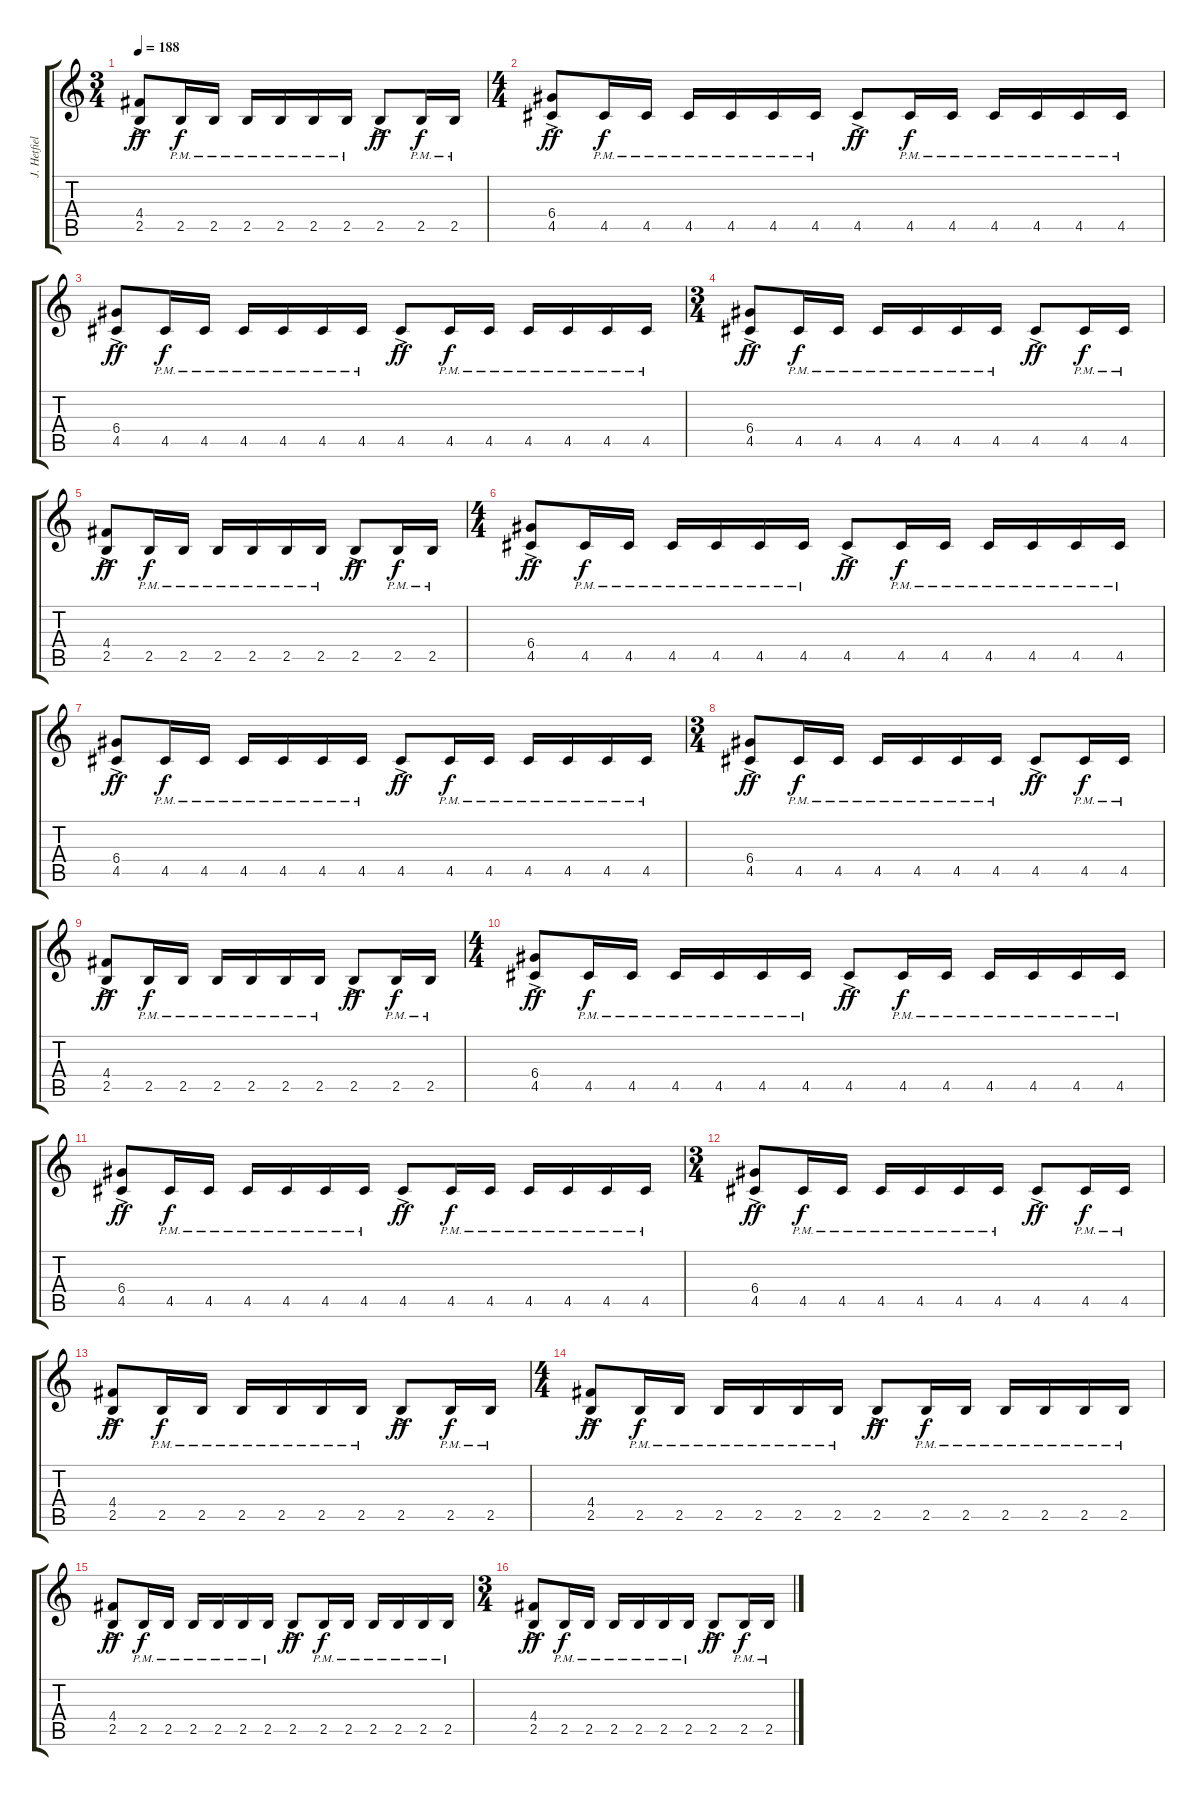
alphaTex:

\track ("J. Hetfield - Rhythm guitar" "J. Hetfiel") {instrument distortionguitar}
\staff {score tabs}
\tuning (E4 B3 G3 D3 A2 E2) {hide}
\ts (3 4)
\tempo 188
\clef g2
\ks c
(4.4{ac} 2.5{ac}).8{dy ff} 2.5{pm}.16{dy f} 2.5{pm}.16 2.5{pm}.16 2.5{pm}.16 2.5{pm}.16 2.5{pm}.16 2.5{ac}.8{dy ff} 2.5{pm}.16{dy f} 2.5{pm}.16 |
\ts (4 4)
(6.4{ac} 4.5{ac}).8{dy ff} 4.5{pm}.16{dy f} 4.5{pm}.16 4.5{pm}.16 4.5{pm}.16 4.5{pm}.16 4.5{pm}.16 4.5{ac}.8{dy ff} 4.5{pm}.16{dy f} 4.5{pm}.16 4.5{pm}.16 4.5{pm}.16 4.5{pm}.16 4.5{pm}.16 |
(6.4{ac} 4.5{ac}).8{dy ff} 4.5{pm}.16{dy f} 4.5{pm}.16 4.5{pm}.16 4.5{pm}.16 4.5{pm}.16 4.5{pm}.16 4.5{ac}.8{dy ff} 4.5{pm}.16{dy f} 4.5{pm}.16 4.5{pm}.16 4.5{pm}.16 4.5{pm}.16 4.5{pm}.16 |
\ts (3 4)
(6.4{ac} 4.5{ac}).8{dy ff} 4.5{pm}.16{dy f} 4.5{pm}.16 4.5{pm}.16 4.5{pm}.16 4.5{pm}.16 4.5{pm}.16 4.5{ac}.8{dy ff} 4.5{pm}.16{dy f} 4.5{pm}.16 |
(4.4{ac} 2.5{ac}).8{dy ff} 2.5{pm}.16{dy f} 2.5{pm}.16 2.5{pm}.16 2.5{pm}.16 2.5{pm}.16 2.5{pm}.16 2.5{ac}.8{dy ff} 2.5{pm}.16{dy f} 2.5{pm}.16 |
\ts (4 4)
(6.4{ac} 4.5{ac}).8{dy ff} 4.5{pm}.16{dy f} 4.5{pm}.16 4.5{pm}.16 4.5{pm}.16 4.5{pm}.16 4.5{pm}.16 4.5{ac}.8{dy ff} 4.5{pm}.16{dy f} 4.5{pm}.16 4.5{pm}.16 4.5{pm}.16 4.5{pm}.16 4.5{pm}.16 |
(6.4{ac} 4.5{ac}).8{dy ff} 4.5{pm}.16{dy f} 4.5{pm}.16 4.5{pm}.16 4.5{pm}.16 4.5{pm}.16 4.5{pm}.16 4.5{ac}.8{dy ff} 4.5{pm}.16{dy f} 4.5{pm}.16 4.5{pm}.16 4.5{pm}.16 4.5{pm}.16 4.5{pm}.16 |
\ts (3 4)
(6.4{ac} 4.5{ac}).8{dy ff} 4.5{pm}.16{dy f} 4.5{pm}.16 4.5{pm}.16 4.5{pm}.16 4.5{pm}.16 4.5{pm}.16 4.5{ac}.8{dy ff} 4.5{pm}.16{dy f} 4.5{pm}.16 |
(4.4{ac} 2.5{ac}).8{dy ff} 2.5{pm}.16{dy f} 2.5{pm}.16 2.5{pm}.16 2.5{pm}.16 2.5{pm}.16 2.5{pm}.16 2.5{ac}.8{dy ff} 2.5{pm}.16{dy f} 2.5{pm}.16 |
\ts (4 4)
(6.4{ac} 4.5{ac}).8{dy ff} 4.5{pm}.16{dy f} 4.5{pm}.16 4.5{pm}.16 4.5{pm}.16 4.5{pm}.16 4.5{pm}.16 4.5{ac}.8{dy ff} 4.5{pm}.16{dy f} 4.5{pm}.16 4.5{pm}.16 4.5{pm}.16 4.5{pm}.16 4.5{pm}.16 |
(6.4{ac} 4.5{ac}).8{dy ff} 4.5{pm}.16{dy f} 4.5{pm}.16 4.5{pm}.16 4.5{pm}.16 4.5{pm}.16 4.5{pm}.16 4.5{ac}.8{dy ff} 4.5{pm}.16{dy f} 4.5{pm}.16 4.5{pm}.16 4.5{pm}.16 4.5{pm}.16 4.5{pm}.16 |
\ts (3 4)
(6.4{ac} 4.5{ac}).8{dy ff} 4.5{pm}.16{dy f} 4.5{pm}.16 4.5{pm}.16 4.5{pm}.16 4.5{pm}.16 4.5{pm}.16 4.5{ac}.8{dy ff} 4.5{pm}.16{dy f} 4.5{pm}.16 |
(4.4{ac} 2.5{ac}).8{dy ff} 2.5{pm}.16{dy f} 2.5{pm}.16 2.5{pm}.16 2.5{pm}.16 2.5{pm}.16 2.5{pm}.16 2.5{ac}.8{dy ff} 2.5{pm}.16{dy f} 2.5{pm}.16 |
\ts (4 4)
(4.4{ac} 2.5{ac}).8{dy ff} 2.5{pm}.16{dy f} 2.5{pm}.16 2.5{pm}.16 2.5{pm}.16 2.5{pm}.16 2.5{pm}.16 2.5{ac}.8{dy ff} 2.5{pm}.16{dy f} 2.5{pm}.16 2.5{pm}.16 2.5{pm}.16 2.5{pm}.16 2.5{pm}.16 |
(4.4{ac} 2.5{ac}).8{dy ff} 2.5{pm}.16{dy f} 2.5{pm}.16 2.5{pm}.16 2.5{pm}.16 2.5{pm}.16 2.5{pm}.16 2.5{ac}.8{dy ff} 2.5{pm}.16{dy f} 2.5{pm}.16 2.5{pm}.16 2.5{pm}.16 2.5{pm}.16 2.5{pm}.16 |
\ts (3 4)
(4.4{ac} 2.5{ac}).8{dy ff} 2.5{pm}.16{dy f} 2.5{pm}.16 2.5{pm}.16 2.5{pm}.16 2.5{pm}.16 2.5{pm}.16 2.5{ac}.8{dy ff} 2.5{pm}.16{dy f} 2.5{pm}.16
